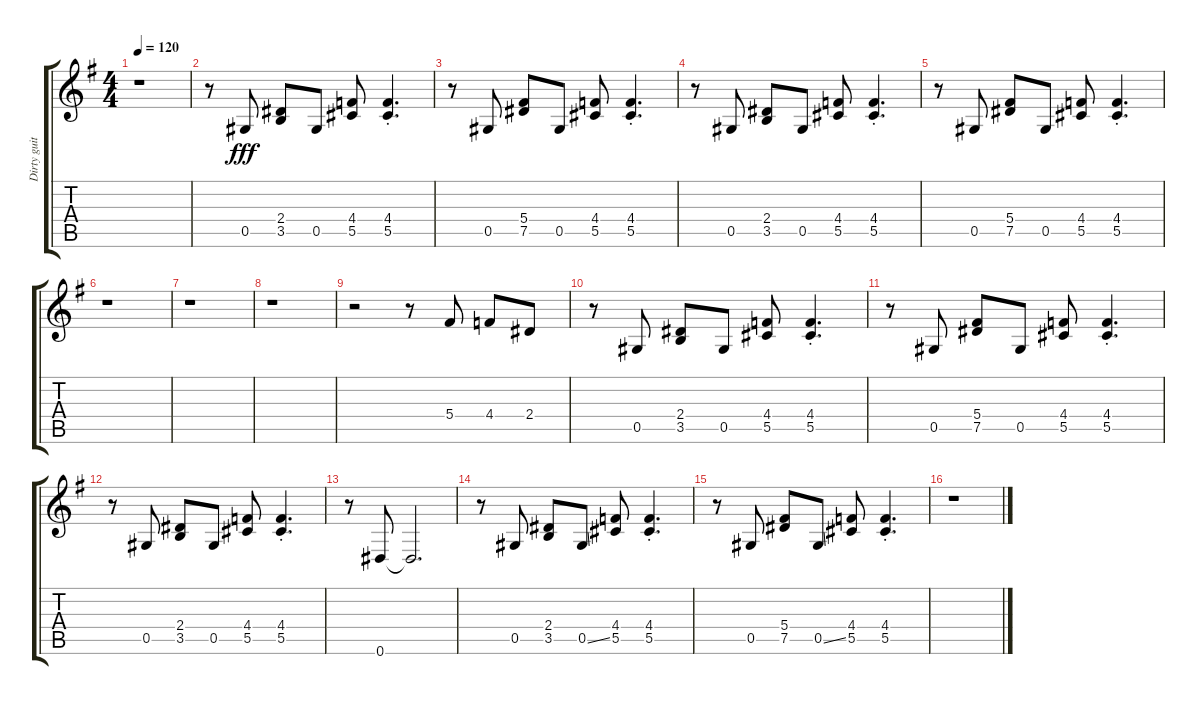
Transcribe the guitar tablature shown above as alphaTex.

\track ("Dirty guitar" "Dirty guit") {instrument overdrivenguitar}
\staff {score tabs}
\tuning (Eb4 Bb3 Gb3 Db3 Ab2 Eb2) {hide}
\ts (4 4)
\tempo 120
\clef g2
\ks g
r.1{dy fff instrument overdrivenguitar} |
r.8 0.5.8 (2.4 3.5).8 0.5.8 (4.4 5.5).8 (4.4{st} 5.5{st}).4{d} |
r.8 0.5.8 (5.4 7.5).8 0.5.8 (4.4 5.5).8 (4.4{st} 5.5{st}).4{d} |
r.8 0.5.8 (2.4 3.5).8 0.5.8 (4.4 5.5).8 (4.4{st} 5.5{st}).4{d} |
r.8 0.5.8 (5.4 7.5).8 0.5.8 (4.4 5.5).8 (4.4{st} 5.5{st}).4{d} |
r.1 |
r.1 |
r.1 |
r.2 r.8 5.4.8 4.4.8 2.4.8 |
r.8 0.5.8 (2.4 3.5).8 0.5.8 (4.4 5.5).8 (4.4{st} 5.5{st}).4{d} |
r.8 0.5.8 (5.4 7.5).8 0.5.8 (4.4 5.5).8 (4.4{st} 5.5{st}).4{d} |
r.8 0.5.8 (2.4 3.5).8 0.5.8 (4.4 5.5).8 (4.4{st} 5.5{st}).4{d} |
r.8 0.6.8 0.6{t}.2{d} |
r.8 0.5.8 (2.4 3.5).8 0.5{ss}.8 (4.4 5.5).8 (4.4{st} 5.5{st}).4{d} |
r.8 0.5.8 (5.4 7.5).8 0.5{ss}.8 (4.4 5.5).8 (4.4{st} 5.5{st}).4{d} |
r.1
